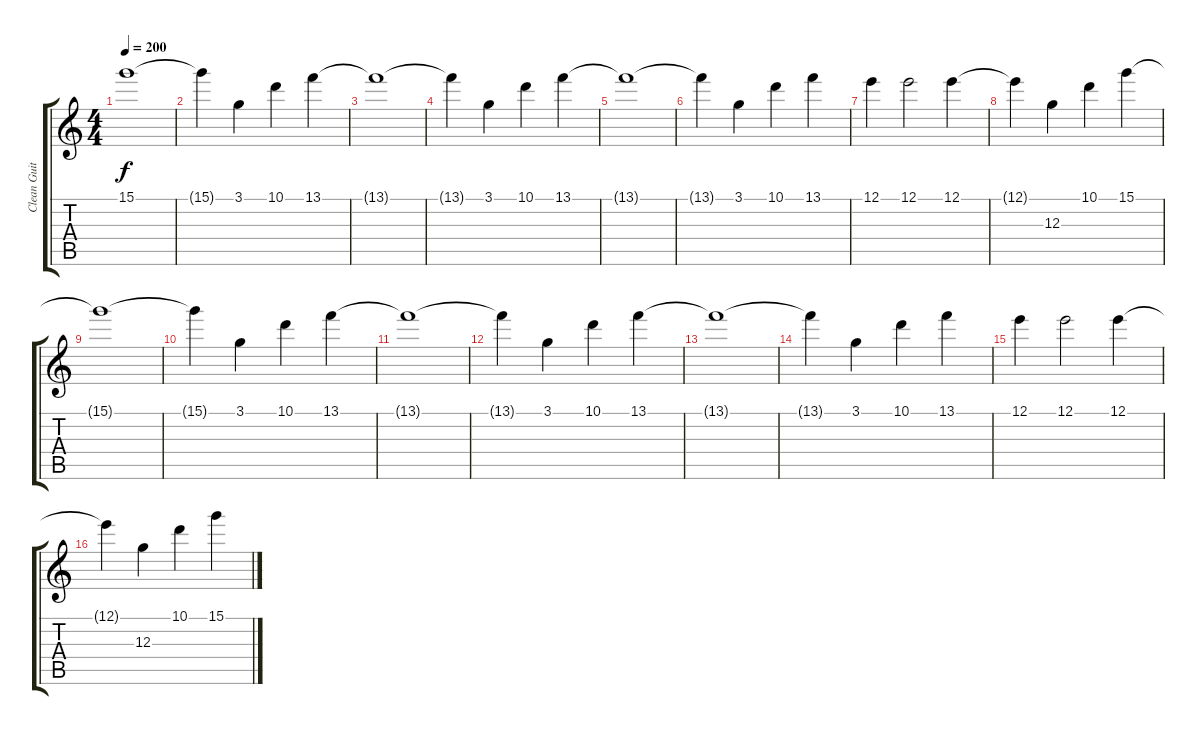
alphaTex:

\track ("Clean Guitar" "Clean Guit") {instrument electricguitarclean}
\staff {score tabs}
\tuning (E4 B3 G3 D3 A2 E2) {hide}
\ts (4 4)
\tempo 200
\clef g2
\ks c
15.1{t}.1{dy f} |
15.1{t}.4 3.1.4 10.1.4 13.1.4 |
13.1{t}.1 |
13.1{t}.4 3.1.4 10.1.4 13.1.4 |
13.1{t}.1 |
13.1{t}.4 3.1.4 10.1.4 13.1.4 |
12.1.4 12.1.2 12.1.4 |
12.1{t}.4 12.3.4 10.1.4 15.1.4 |
15.1{t}.1 |
15.1{t}.4 3.1.4 10.1.4 13.1.4 |
13.1{t}.1 |
13.1{t}.4 3.1.4 10.1.4 13.1.4 |
13.1{t}.1 |
13.1{t}.4 3.1.4 10.1.4 13.1.4 |
12.1.4 12.1.2 12.1.4 |
12.1{t}.4 12.3.4 10.1.4 15.1.4
